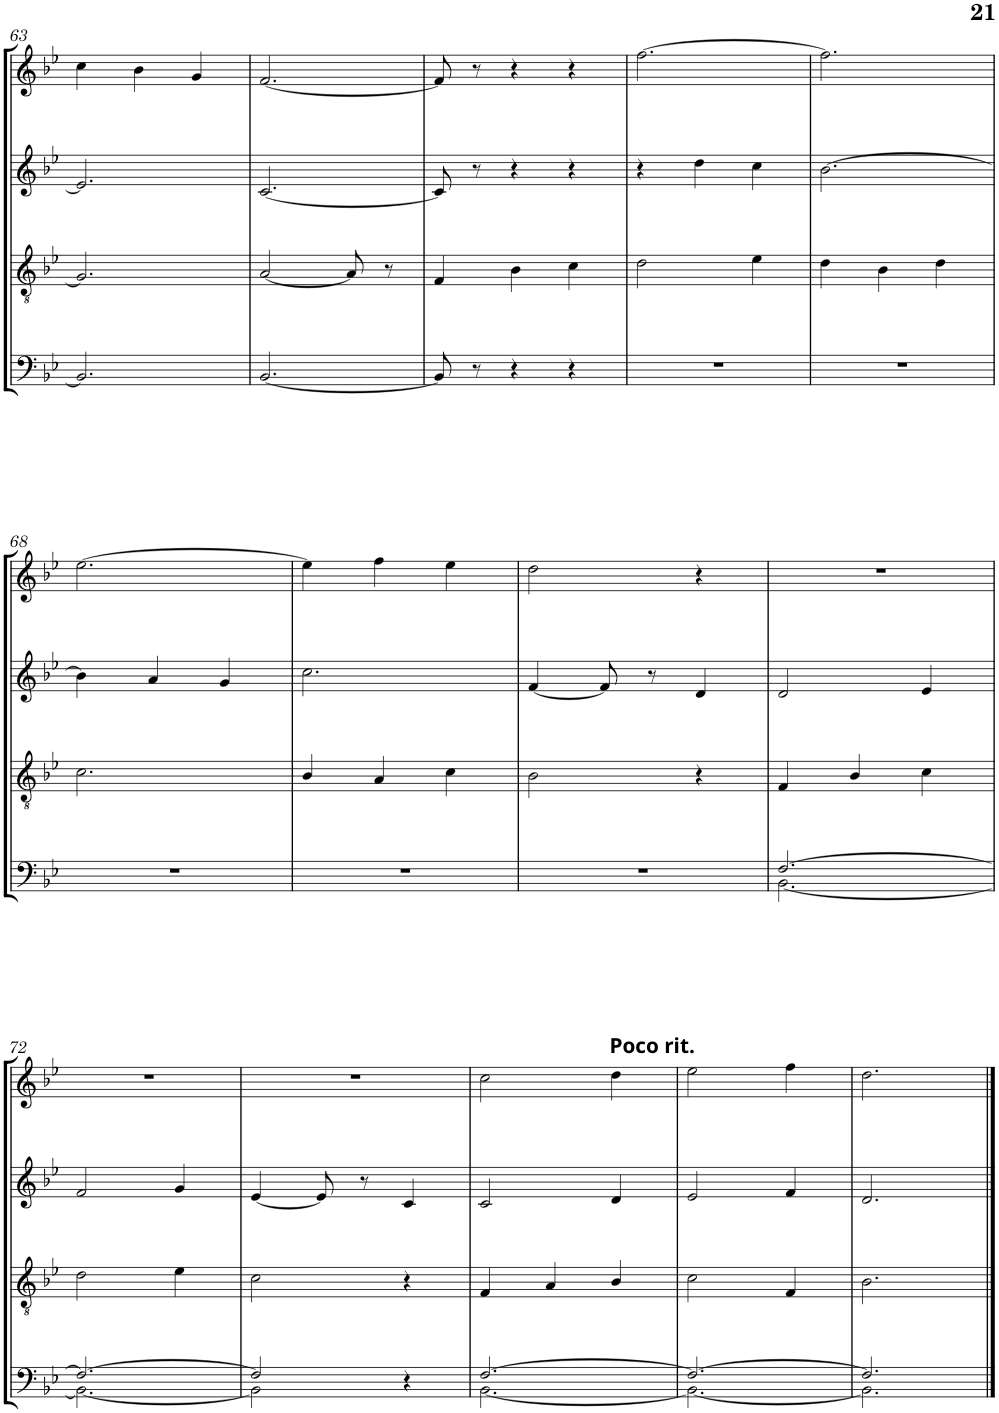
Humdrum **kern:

**kern	**kern	**kern	**kern	**kern
*part5	*part4	*part3	*part2	*part1
*staff5	*staff4	*staff3	*staff2	*staff1
*I"BASSES	*I"TÉNORS	*I"CONTRALTOS	*I"SOPRANOS	*I"Soprano solo
!!LO:PB:g=z
*clefF4	*clefGv2	*clefG2	*clefG2	*clefG2
*k[b-e-]	*k[b-e-]	*k[b-e-]	*k[b-e-]	*k[b-e-]
*M3/4	*M3/4	*M3/4	*M3/4	*M3/4
=63	=63	=63	=63	=63
2.BB-/]	2.G/]	2.e-/]	4cc\	2.r
.	.	.	4b-\	.
.	.	.	4g/	.
=64	=64	=64	=64	=64
[2.BB-/	[2A/	[2.c/	[2.f/	2.r
.	8A/]	.	.	.
.	8r	.	.	.
=65	=65	=65	=65	=65
8BB-/]	4F/	8c/]	8f/]	2.r
8r	.	8r	8r	.
4r	4B-\	4r	4r	.
4r	4c\	4r	4r	.
=66	=66	=66	=66	=66
2.r	2d\	4r	[2.ff\	2.r
.	.	4dd\	.	.
.	4e-\	4cc\	.	.
=67	=67	=67	=67	=67
2.r	4d\	[2.b-\	2.ff\]	2.r
.	4B-\	.	.	.
.	4d\	.	.	.
!!LO:LB:g=z
=68	=68	=68	=68	=68
2.r	2.c\	4b-\]	[2.ee-\	2.r
.	.	4a/	.	.
.	.	4g/	.	.
=69	=69	=69	=69	=69
2.r	4B-/	2.cc\	4ee-\]	2.r
.	4A/	.	4ff\	.
.	4c\	.	4ee-\	.
=70	=70	=70	=70	=70
2.r	2B-\	[4f/	2dd\	2.r
.	.	8f/]	.	.
.	.	8r	.	.
.	4r	4d/	4r	.
=71	=71	=71	=71	=71
*^	*	*	*	*
[2.F/	[2.BB-\	4F/	2d/	2.r	2.r
.	.	4B-/	.	.	.
.	.	4c\	4e-/	.	.
!!LO:LB:g=z
=72	=72	=72	=72	=72	=72
2.F/_	2.BB-\_	2d\	2f/	2.r	2.r
.	.	4e-\	4g/	.	.
=73	=73	=73	=73	=73	=73
2F/]	2BB-\]	2c\	[4e-/	2.r	2.r
.	.	.	8e-/]	.	.
.	.	.	8r	.	.
4r	4ryy	4r	4c/	.	.
=74	=74	=74	=74	=74	=74
*	*	*	*	*	*^
[2.F/	[2.BB-\	4F/	2c/	2cc\	2.r	2ryy
.	.	4A/	.	.	.	.
!	!	!	!	!	!	!LO:TX:a:B:t=Poco rit.
.	.	4B-/	4d/	4dd\	.	4ryy
*	*	*	*	*	*v	*v
=75	=75	=75	=75	=75	=75
2.F/_	2.BB-\_	2c\	2e-/	2ee-\	2.r
.	.	4F/	4f/	4ff\	.
=76	=76	=76	=76	=76	=76
2.F/]	2.BB-\]	2.B-\	2.d/	2.dd\	2.r
*v	*v	*	*	*	*
==	==	==	==	==
*-	*-	*-	*-	*-
